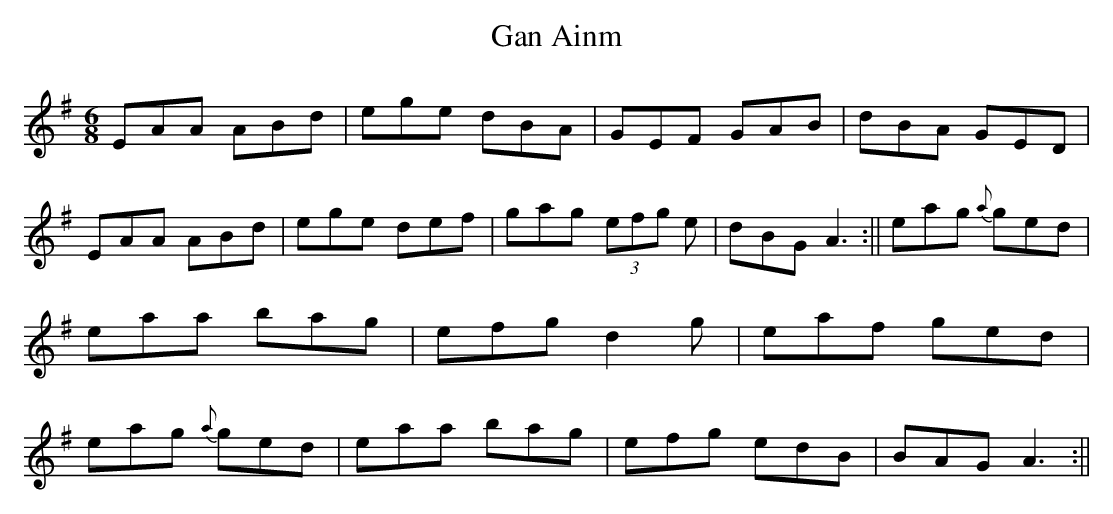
X:1
T:Gan Ainm
M:6/8
L:1/8
K:G
EAA ABd|ege dBA|GEF GAB|dBA GED|\
EAA ABd|ege def|gag (3efg e|dBG A3:||\
eag {a}ged|eaa bag|efg d2g|eaf ged|\
eag {a}ged|eaa bag|efg edB|BAG A3:||
